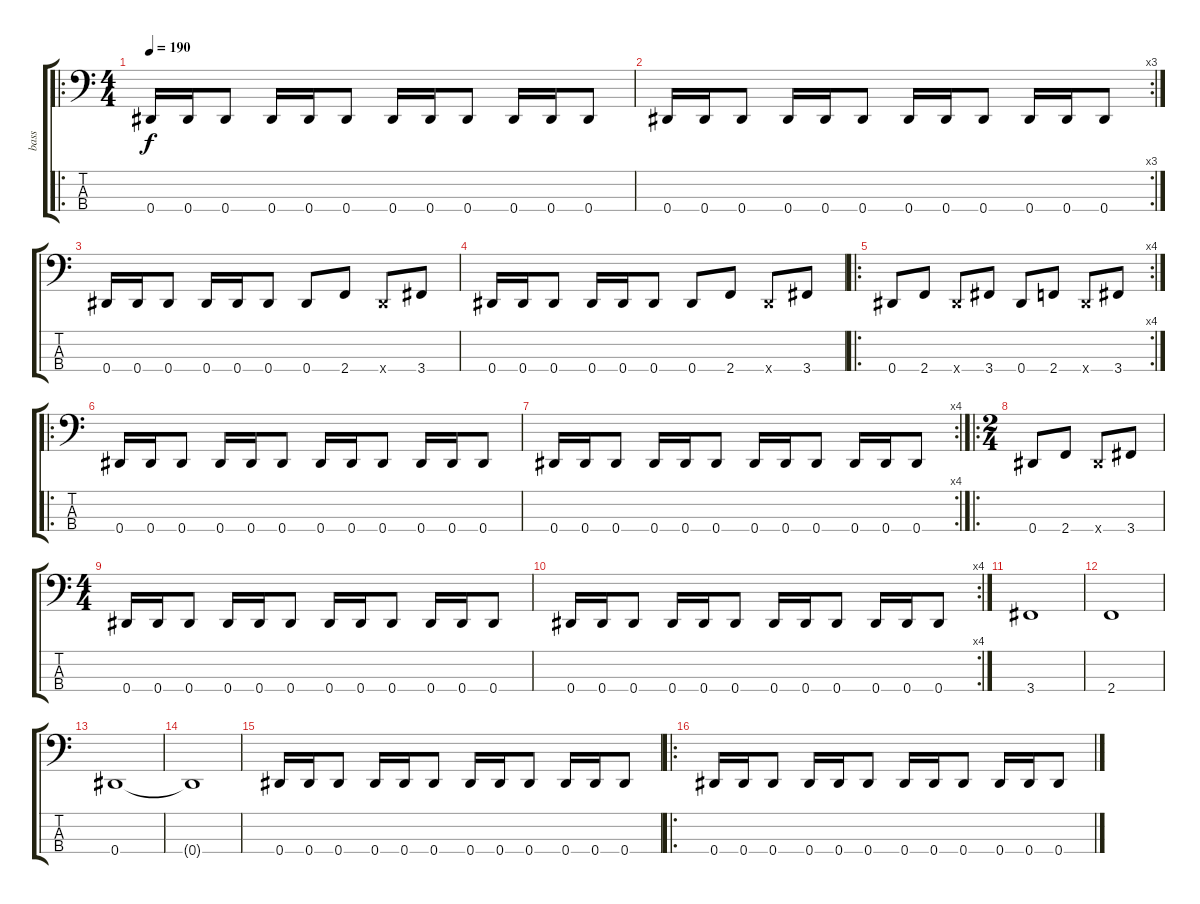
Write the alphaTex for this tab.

\track ("bass" "bass") {instrument electricbasspick}
\staff {score tabs}
\tuning (Gb2 Db2 Ab1 Eb1) {hide}
\ro
\ts (4 4)
\tempo 190
\clef f4
\ks c
0.4.16{dy f instrument electricbasspick} 0.4.16 0.4.8 0.4.16 0.4.16 0.4.8 0.4.16 0.4.16 0.4.8 0.4.16 0.4.16 0.4.8 |
\rc 3
0.4.16 0.4.16 0.4.8 0.4.16 0.4.16 0.4.8 0.4.16 0.4.16 0.4.8 0.4.16 0.4.16 0.4.8 |
0.4.16 0.4.16 0.4.8 0.4.16 0.4.16 0.4.8 0.4.8 2.4.8 0.4{x}.8 3.4.8 |
0.4.16 0.4.16 0.4.8 0.4.16 0.4.16 0.4.8 0.4.8 2.4.8 0.4{x}.8 3.4.8 |
\ro
\rc 4
0.4.8 2.4.8 0.4{x}.8 3.4.8 0.4.8 2.4.8 0.4{x}.8 3.4.8 |
\ro
0.4.16 0.4.16 0.4.8 0.4.16 0.4.16 0.4.8 0.4.16 0.4.16 0.4.8 0.4.16 0.4.16 0.4.8 |
\rc 4
0.4.16 0.4.16 0.4.8 0.4.16 0.4.16 0.4.8 0.4.16 0.4.16 0.4.8 0.4.16 0.4.16 0.4.8 |
\ro
\ts (2 4)
0.4.8 2.4.8 0.4{x}.8 3.4.8 |
\ts (4 4)
0.4.16 0.4.16 0.4.8 0.4.16 0.4.16 0.4.8 0.4.16 0.4.16 0.4.8 0.4.16 0.4.16 0.4.8 |
\rc 4
0.4.16 0.4.16 0.4.8 0.4.16 0.4.16 0.4.8 0.4.16 0.4.16 0.4.8 0.4.16 0.4.16 0.4.8 |
3.4.1 |
2.4.1 |
0.4.1 |
0.4{t}.1 |
0.4.16 0.4.16 0.4.8 0.4.16 0.4.16 0.4.8 0.4.16 0.4.16 0.4.8 0.4.16 0.4.16 0.4.8 |
\ro
0.4.16 0.4.16 0.4.8 0.4.16 0.4.16 0.4.8 0.4.16 0.4.16 0.4.8 0.4.16 0.4.16 0.4.8
